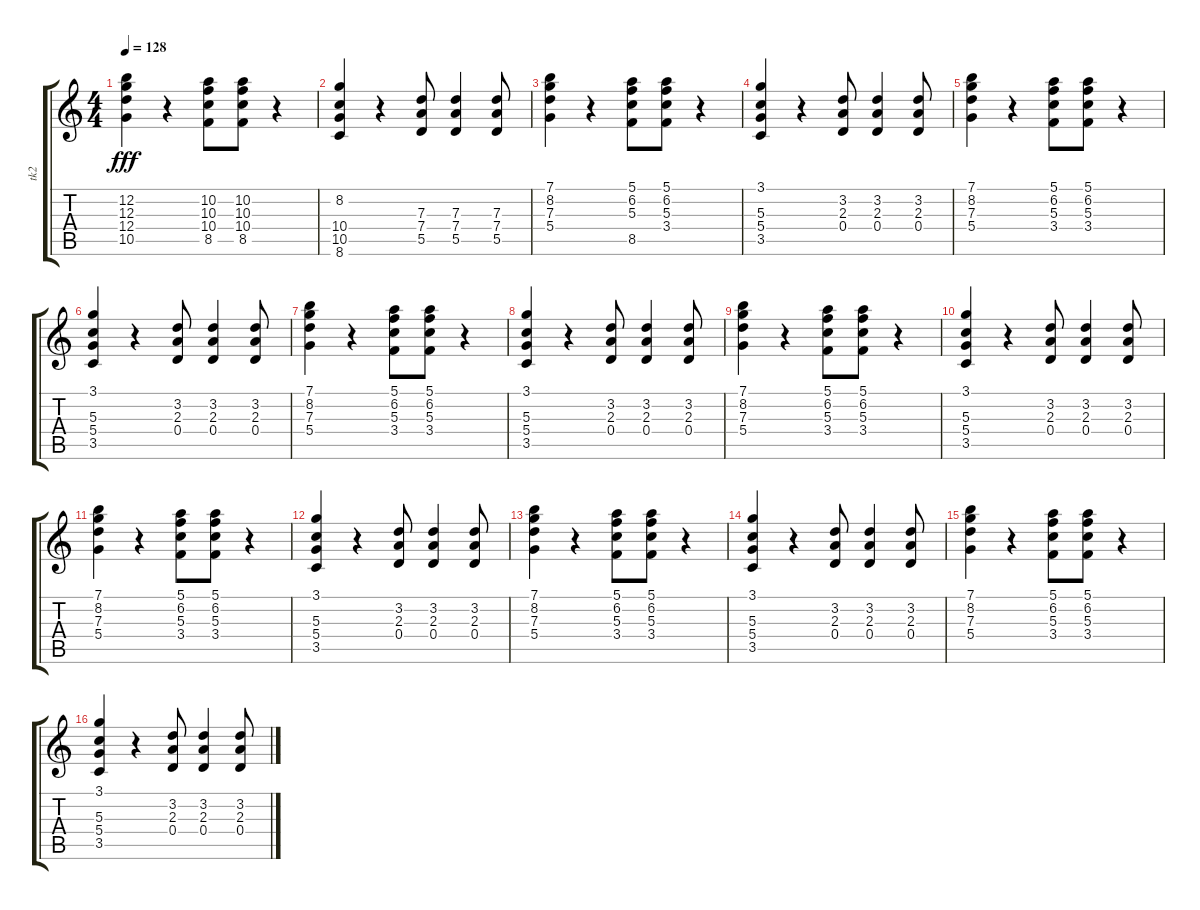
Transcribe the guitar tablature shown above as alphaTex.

\track ("tk2" "tk2") {instrument distortionguitar}
\staff {score tabs}
\tuning (E4 B3 G3 D3 A2 E2) {hide}
\ts (4 4)
\tempo 128
\clef g2
\ks c
(12.2 12.3 12.4 10.5).4{dy fff} r.4 (10.2 10.3 10.4 8.5).8 (10.2 10.3 10.4 8.5).8 r.4 |
(8.2 10.4 10.5 8.6).4 r.4 (7.3 7.4 5.5).8 (7.3 7.4 5.5).4 (7.3 7.4 5.5).8 |
(7.1 8.2 7.3 5.4).4 r.4 (5.1 6.2 5.3 8.5).8 (5.1 6.2 5.3 3.4).8 r.4 |
(3.1 5.3 5.4 3.5).4 r.4 (3.2 2.3 0.4).8 (3.2 2.3 0.4).4 (3.2 2.3 0.4).8 |
(7.1 8.2 7.3 5.4).4 r.4 (5.1 6.2 5.3 3.4).8 (5.1 6.2 5.3 3.4).8 r.4 |
(3.1 5.3 5.4 3.5).4 r.4 (3.2 2.3 0.4).8 (3.2 2.3 0.4).4 (3.2 2.3 0.4).8 |
(7.1 8.2 7.3 5.4).4 r.4 (5.1 6.2 5.3 3.4).8 (5.1 6.2 5.3 3.4).8 r.4 |
(3.1 5.3 5.4 3.5).4 r.4 (3.2 2.3 0.4).8 (3.2 2.3 0.4).4 (3.2 2.3 0.4).8 |
(7.1 8.2 7.3 5.4).4 r.4 (5.1 6.2 5.3 3.4).8 (5.1 6.2 5.3 3.4).8 r.4 |
(3.1 5.3 5.4 3.5).4 r.4 (3.2 2.3 0.4).8 (3.2 2.3 0.4).4 (3.2 2.3 0.4).8 |
(7.1 8.2 7.3 5.4).4 r.4 (5.1 6.2 5.3 3.4).8 (5.1 6.2 5.3 3.4).8 r.4 |
(3.1 5.3 5.4 3.5).4 r.4 (3.2 2.3 0.4).8 (3.2 2.3 0.4).4 (3.2 2.3 0.4).8 |
(7.1 8.2 7.3 5.4).4 r.4 (5.1 6.2 5.3 3.4).8 (5.1 6.2 5.3 3.4).8 r.4 |
(3.1 5.3 5.4 3.5).4 r.4 (3.2 2.3 0.4).8 (3.2 2.3 0.4).4 (3.2 2.3 0.4).8 |
(7.1 8.2 7.3 5.4).4 r.4 (5.1 6.2 5.3 3.4).8 (5.1 6.2 5.3 3.4).8 r.4 |
(3.1 5.3 5.4 3.5).4 r.4 (3.2 2.3 0.4).8 (3.2 2.3 0.4).4 (3.2 2.3 0.4).8
